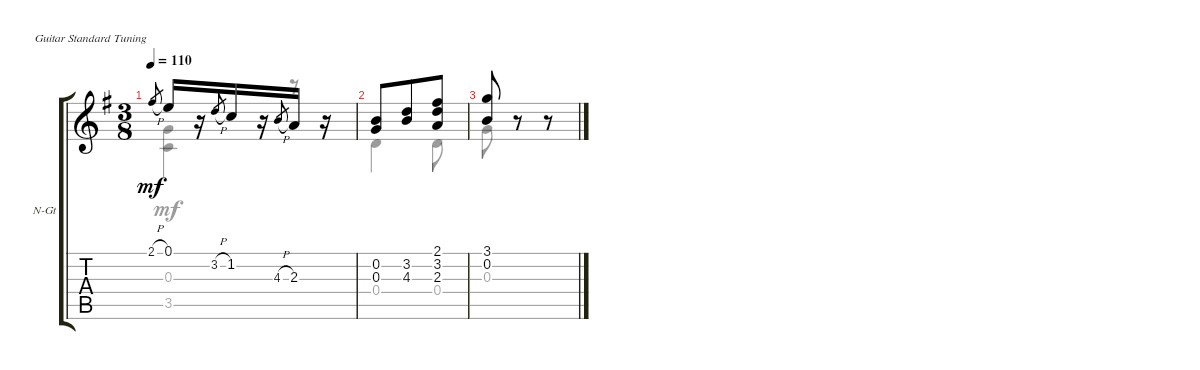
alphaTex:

\defaultSystemsLayout 4
\bracketExtendMode groupsimilarinstruments
\firstSystemTrackNameOrientation horizontal
\otherSystemsTrackNameOrientation horizontal
\track ("Nylon Guitar" "N-Gt") {instrument acousticguitarnylon}
\staff {score tabs}
\tuning (E4 B3 G3 D3 A2 E2)
\voice
\ts (3 8)
\tempo 110
\clef g2
\ks g
2.1{h}.8{gr dy mf} 0.1.16 r.16 3.2{h}.8{gr} 1.2.16 r.16 4.3{h}.8{gr} 2.3.16 r.16 |
(0.2 0.3).8 (3.2 4.3).8 (2.3 3.2 2.1).8 |
(3.1 0.2).8 r.8 r.8
\voice
\clef g2
\ottava regular
\simile none
\ks g
(3.5 0.3).4{dy mf} r.8 |
0.4.4 0.4.8 |
0.3.8 r.8 r.8
